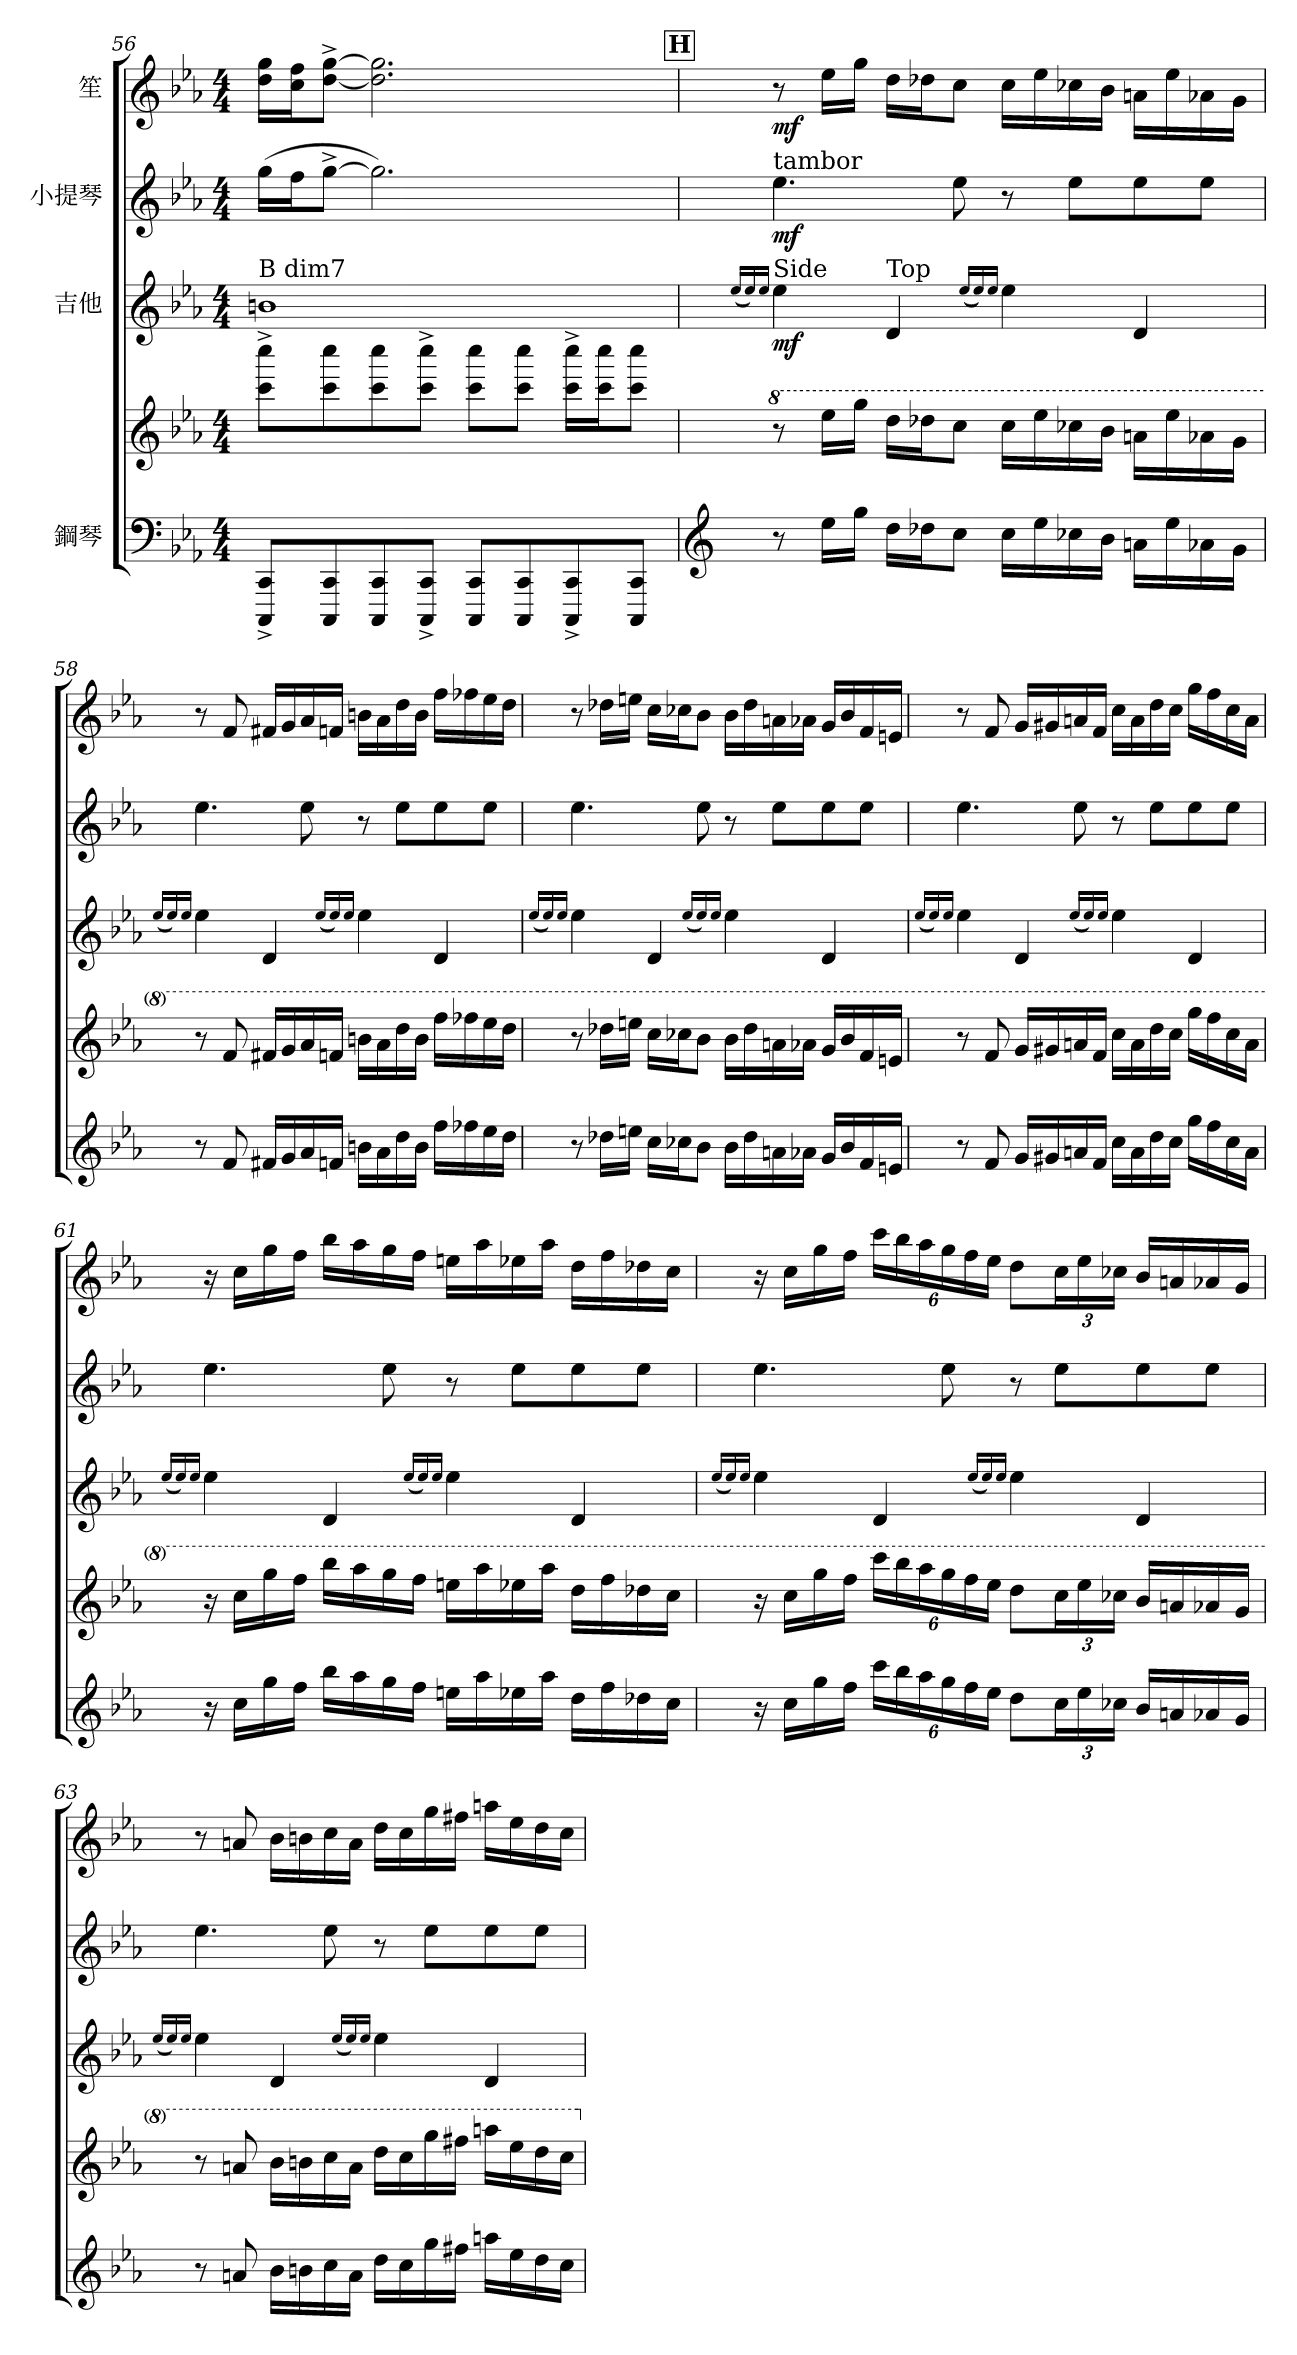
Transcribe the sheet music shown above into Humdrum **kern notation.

**kern	**kern	**dynam	**kern	**dynam	**kern	**dynam	**kern	**dynam
*part4	*part4	*part4	*part3	*part3	*part2	*part2	*part1	*part1
*staff5	*staff4	*staff4/5	*staff3	*staff3	*staff2	*staff2	*staff1	*staff1
*I"鋼琴	*	*	*I"吉他	*	*I"小提琴	*	*I"笙	*
*clefF4	*clefG2	*	*clefG2	*	*clefG2	*	*clefG2	*
*	*	*	*ITrd7c12	*	*	*	*	*
*k[b-e-a-]	*k[b-e-a-]	*	*k[b-e-a-]	*	*k[b-e-a-]	*	*k[b-e-a-]	*
*M4/4	*M4/4	*	*M4/4	*	*M4/4	*	*M4/4	*
=56	=56	=56	=56	=56	=56	=56	=56	=56
!	!	!	!LO:TX:a:t=B dim7	!	!	!	!	!
8CCC/^ 8CC/^L	8ccc\^ 8cccc\^L	.	1Bn	.	(>16gg\LL	.	16dd\ 16gg\LL	.
.	.	.	.	.	16ff\J	.	16cc\ 16ff\J	.
8CCC/ 8CC/	8ccc\ 8cccc\	.	.	.	[8gg^\J	.	[8dd\^ [8gg\^J	.
8CCC/ 8CC/	8ccc\ 8cccc\	.	.	.	2.gg\])	.	2.dd\] 2.gg\]	.
8CCC/^ 8CC/^J	8ccc\^ 8cccc\^J	.	.	.	.	.	.	.
8CCC/ 8CC/L	8ccc\ 8cccc\L	.	.	.	.	.	.	.
8CCC/ 8CC/	8ccc\ 8cccc\J	.	.	.	.	.	.	.
8CCC/^ 8CC/^	16ccc\^ 16cccc\^LL	.	.	.	.	.	.	.
.	16ccc\ 16cccc\J	.	.	.	.	.	.	.
8CCC/ 8CC/J	8ccc\ 8cccc\J	.	.	.	.	.	.	.
!!LO:PB:g=z
!!LO:REH:place=s1:a:B:fs=14:t=H
=57	=57	=57	=57	=57	=57	=57	=57	=57
*clefG2	*	*	*	*	*	*	*	*
.	.	.	(<16qe-/LL	.	.	.	.	.
.	.	.	16qe-/)	.	.	.	.	.
.	.	.	16qe-/JJ	.	.	.	.	.
*	*8va	*	*	*	*	*	*	*
!	!	!	!	!	!LO:TX:a:t=tambor	!	!	!
!	!	!	!LO:TX:a:t=Side	!	!	!	!	!
!	!	!LO:DY:b=2	!	!	!	!	!	!
!	!	!LO:DY:n=1:b	!	!LO:DY:b	!	!LO:DY:b	!	!LO:DY:b
8r	8r	mf mf	4e-\	mf	4.ee-\	mf	8r	mf
16ee-\LL	16eee-\LL	.	.	.	.	.	16ee-\LL	.
16gg\JJ	16ggg\JJ	.	.	.	.	.	16gg\JJ	.
!	!	!	!LO:TX:a:t=Top	!	!	!	!	!
16dd\LL	16ddd\LL	.	4D/	.	.	.	16dd\LL	.
16dd-X\J	16ddd-X\J	.	.	.	.	.	16dd-X\J	.
8cc\J	8ccc\J	.	.	.	8ee-\	.	8cc\J	.
.	.	.	(<16qe-/LL	.	.	.	.	.
.	.	.	16qe-/)	.	.	.	.	.
.	.	.	16qe-/JJ	.	.	.	.	.
16cc\LL	16ccc\LL	.	4e-\	.	8r	.	16cc\LL	.
16ee-\	16eee-\	.	.	.	.	.	16ee-\	.
16cc-X\	16ccc-X\	.	.	.	8ee-\L	.	16cc-X\	.
16b-\JJ	16bb-\JJ	.	.	.	.	.	16b-\JJ	.
16an\LL	16aan\LL	.	4D/	.	8ee-\	.	16an\LL	.
16ee-\	16eee-\	.	.	.	.	.	16ee-\	.
16a-X\	16aa-X\	.	.	.	8ee-\J	.	16a-X\	.
16g\JJ	16gg\JJ	.	.	.	.	.	16g\JJ	.
=58	=58	=58	=58	=58	=58	=58	=58	=58
.	.	.	(<16qe-/LL	.	.	.	.	.
.	.	.	16qe-/)	.	.	.	.	.
.	.	.	16qe-/JJ	.	.	.	.	.
8r	8r	.	4e-\	.	4.ee-\	.	8r	.
8f/	8ff/	.	.	.	.	.	8f/	.
16f#X/LL	16ff#X/LL	.	4D/	.	.	.	16f#X/LL	.
16g/	16gg/	.	.	.	.	.	16g/	.
16a-/	16aa-/	.	.	.	8ee-\	.	16a-/	.
16fn/JJ	16ffn/JJ	.	.	.	.	.	16fn/JJ	.
.	.	.	(<16qe-/LL	.	.	.	.	.
.	.	.	16qe-/)	.	.	.	.	.
.	.	.	16qe-/JJ	.	.	.	.	.
16bn\LL	16bbn\LL	.	4e-\	.	8r	.	16bn\LL	.
16a-\	16aa-\	.	.	.	.	.	16a-\	.
16dd\	16ddd\	.	.	.	8ee-\L	.	16dd\	.
16b\JJ	16bb\JJ	.	.	.	.	.	16b\JJ	.
16ff\LL	16fff\LL	.	4D/	.	8ee-\	.	16ff\LL	.
16ff-X\	16fff-X\	.	.	.	.	.	16ff-X\	.
16ee-\	16eee-\	.	.	.	8ee-\J	.	16ee-\	.
16dd\JJ	16ddd\JJ	.	.	.	.	.	16dd\JJ	.
=59	=59	=59	=59	=59	=59	=59	=59	=59
.	.	.	(<16qe-/LL	.	.	.	.	.
.	.	.	16qe-/)	.	.	.	.	.
.	.	.	16qe-/JJ	.	.	.	.	.
8r	8r	.	4e-\	.	4.ee-\	.	8r	.
16dd-X\LL	16ddd-X\LL	.	.	.	.	.	16dd-X\LL	.
16een\JJ	16eeen\JJ	.	.	.	.	.	16een\JJ	.
16cc\LL	16ccc\LL	.	4D/	.	.	.	16cc\LL	.
16cc-X\J	16ccc-X\J	.	.	.	.	.	16cc-X\J	.
8b-\J	8bb-\J	.	.	.	8ee-\	.	8b-\J	.
.	.	.	(<16qe-/LL	.	.	.	.	.
.	.	.	16qe-/)	.	.	.	.	.
.	.	.	16qe-/JJ	.	.	.	.	.
16b-\LL	16bb-\LL	.	4e-\	.	8r	.	16b-\LL	.
16dd-\	16ddd-\	.	.	.	.	.	16dd-\	.
16an\	16aan\	.	.	.	8ee-\L	.	16an\	.
16a-X\JJ	16aa-X\JJ	.	.	.	.	.	16a-X\JJ	.
16g/LL	16gg/LL	.	4D/	.	8ee-\	.	16g/LL	.
16b-/	16bb-/	.	.	.	.	.	16b-/	.
16f/	16ff/	.	.	.	8ee-\J	.	16f/	.
16en/JJ	16een/JJ	.	.	.	.	.	16en/JJ	.
!!LO:LB:g=z
=60	=60	=60	=60	=60	=60	=60	=60	=60
.	.	.	(<16qe-/LL	.	.	.	.	.
.	.	.	16qe-/)	.	.	.	.	.
.	.	.	16qe-/JJ	.	.	.	.	.
8r	8r	.	4e-\	.	4.ee-\	.	8r	.
8f/	8ff/	.	.	.	.	.	8f/	.
16g/LL	16gg/LL	.	4D/	.	.	.	16g/LL	.
16g#X/	16gg#X/	.	.	.	.	.	16g#X/	.
16an/	16aan/	.	.	.	8ee-\	.	16an/	.
16f/JJ	16ff/JJ	.	.	.	.	.	16f/JJ	.
.	.	.	(<16qe-/LL	.	.	.	.	.
.	.	.	16qe-/)	.	.	.	.	.
.	.	.	16qe-/JJ	.	.	.	.	.
16cc\LL	16ccc\LL	.	4e-\	.	8r	.	16cc\LL	.
16a\	16aa\	.	.	.	.	.	16a\	.
16dd\	16ddd\	.	.	.	8ee-\L	.	16dd\	.
16cc\JJ	16ccc\JJ	.	.	.	.	.	16cc\JJ	.
16gg\LL	16ggg\LL	.	4D/	.	8ee-\	.	16gg\LL	.
16ff\	16fff\	.	.	.	.	.	16ff\	.
16cc\	16ccc\	.	.	.	8ee-\J	.	16cc\	.
16a\JJ	16aa\JJ	.	.	.	.	.	16a\JJ	.
=61	=61	=61	=61	=61	=61	=61	=61	=61
.	.	.	(<16qe-/LL	.	.	.	.	.
.	.	.	16qe-/)	.	.	.	.	.
.	.	.	16qe-/JJ	.	.	.	.	.
16r	16r	.	4e-\	.	4.ee-\	.	16r	.
16cc\LL	16ccc\LL	.	.	.	.	.	16cc\LL	.
16gg\	16ggg\	.	.	.	.	.	16gg\	.
16ff\JJ	16fff\JJ	.	.	.	.	.	16ff\JJ	.
16bb-\LL	16bbb-\LL	.	4D/	.	.	.	16bb-\LL	.
16aa-\	16aaa-\	.	.	.	.	.	16aa-\	.
16gg\	16ggg\	.	.	.	8ee-\	.	16gg\	.
16ff\JJ	16fff\JJ	.	.	.	.	.	16ff\JJ	.
.	.	.	(<16qe-/LL	.	.	.	.	.
.	.	.	16qe-/)	.	.	.	.	.
.	.	.	16qe-/JJ	.	.	.	.	.
16een\LL	16eeen\LL	.	4e-\	.	8r	.	16een\LL	.
16aa-\	16aaa-\	.	.	.	.	.	16aa-\	.
16ee-X\	16eee-X\	.	.	.	8ee-\L	.	16ee-X\	.
16aa-\JJ	16aaa-\JJ	.	.	.	.	.	16aa-\JJ	.
16dd\LL	16ddd\LL	.	4D/	.	8ee-\	.	16dd\LL	.
16ff\	16fff\	.	.	.	.	.	16ff\	.
16dd-X\	16ddd-X\	.	.	.	8ee-\J	.	16dd-X\	.
16cc\JJ	16ccc\JJ	.	.	.	.	.	16cc\JJ	.
=62	=62	=62	=62	=62	=62	=62	=62	=62
.	.	.	(<16qe-/LL	.	.	.	.	.
.	.	.	16qe-/)	.	.	.	.	.
.	.	.	16qe-/JJ	.	.	.	.	.
16r	16r	.	4e-\	.	4.ee-\	.	16r	.
16cc\LL	16ccc\LL	.	.	.	.	.	16cc\LL	.
16gg\	16ggg\	.	.	.	.	.	16gg\	.
16ff\JJ	16fff\JJ	.	.	.	.	.	16ff\JJ	.
*Xbrackettup	*Xbrackettup	*	*	*	*	*	*Xbrackettup	*
24ccc\LL	24cccc\LL	.	4D/	.	.	.	24ccc\LL	.
24bb-\	24bbb-\	.	.	.	.	.	24bb-\	.
24aa-\	24aaa-\	.	.	.	.	.	24aa-\	.
24gg\	24ggg\	.	.	.	8ee-\	.	24gg\	.
24ff\	24fff\	.	.	.	.	.	24ff\	.
24ee-\JJ	24eee-\JJ	.	.	.	.	.	24ee-\JJ	.
.	.	.	(<16qe-/LL	.	.	.	.	.
.	.	.	16qe-/)	.	.	.	.	.
.	.	.	16qe-/JJ	.	.	.	.	.
8dd\L	8ddd\L	.	4e-\	.	8r	.	8dd\L	.
24cc\L	24ccc\L	.	.	.	8ee-\L	.	24cc\L	.
24ee-\	24eee-\	.	.	.	.	.	24ee-\	.
24cc-X\JJ	24ccc-X\JJ	.	.	.	.	.	24cc-X\JJ	.
16b-/LL	16bb-/LL	.	4D/	.	8ee-\	.	16b-/LL	.
16an/	16aan/	.	.	.	.	.	16an/	.
16a-X/	16aa-X/	.	.	.	8ee-\J	.	16a-X/	.
16g/JJ	16gg/JJ	.	.	.	.	.	16g/JJ	.
!!LO:LB:g=z
=63	=63	=63	=63	=63	=63	=63	=63	=63
.	.	.	(<16qe-/LL	.	.	.	.	.
.	.	.	16qe-/)	.	.	.	.	.
.	.	.	16qe-/JJ	.	.	.	.	.
8r	8r	.	4e-\	.	4.ee-\	.	8r	.
8an/	8aan/	.	.	.	.	.	8an/	.
16b-\LL	16bb-\LL	.	4D/	.	.	.	16b-\LL	.
16bn\	16bbn\	.	.	.	.	.	16bn\	.
16cc\	16ccc\	.	.	.	8ee-\	.	16cc\	.
16a\JJ	16aa\JJ	.	.	.	.	.	16a\JJ	.
.	.	.	(<16qe-/LL	.	.	.	.	.
.	.	.	16qe-/)	.	.	.	.	.
.	.	.	16qe-/JJ	.	.	.	.	.
16dd\LL	16ddd\LL	.	4e-\	.	8r	.	16dd\LL	.
16cc\	16ccc\	.	.	.	.	.	16cc\	.
16gg\	16ggg\	.	.	.	8ee-\L	.	16gg\	.
16ff#X\JJ	16fff#X\JJ	.	.	.	.	.	16ff#X\JJ	.
16aan\LL	16aaan\LL	.	4D/	.	8ee-\	.	16aan\LL	.
16ee-\	16eee-\	.	.	.	.	.	16ee-\	.
16dd\	16ddd\	.	.	.	8ee-\J	.	16dd\	.
16cc\JJ	16ccc\JJ	.	.	.	.	.	16cc\JJ	.
*	*X8va	*	*	*	*	*	*	*
=	=	=	=	=	=	=	=	=
*-	*-	*-	*-	*-	*-	*-	*-	*-
